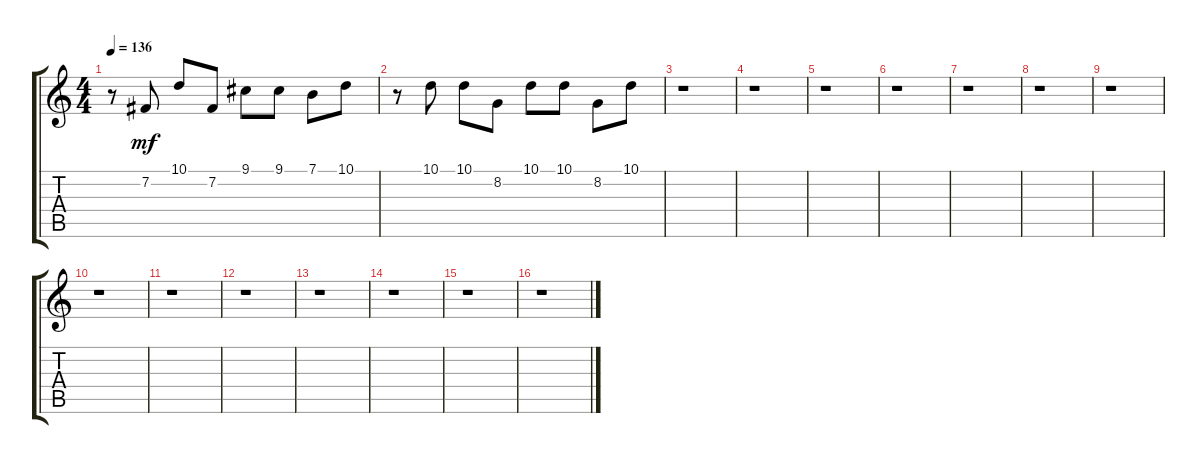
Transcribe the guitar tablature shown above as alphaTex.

\track "" {instrument xylophone}
\staff {score tabs}
\tuning (E4 B3 G3 D3 A2 E2) {hide}
\ts (4 4)
\tempo 136
\clef g2
\ks c
r.8{dy mf} 7.2.8 10.1.8 7.2.8 9.1.8 9.1.8 7.1.8 10.1.8 |
r.8 10.1.8 10.1.8 8.2.8 10.1.8 10.1.8 8.2.8 10.1.8 |
r.1 |
r.1 |
r.1 |
r.1 |
r.1 |
r.1 |
r.1 |
r.1 |
r.1 |
r.1 |
r.1 |
r.1 |
r.1 |
r.1
